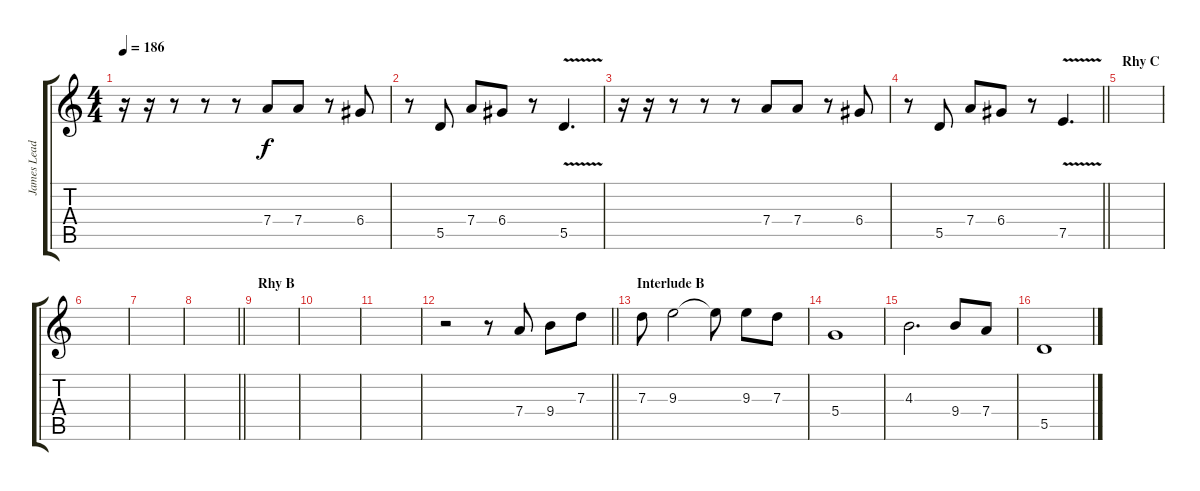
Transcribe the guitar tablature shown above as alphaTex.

\track ("James Lead" "James Lead") {instrument distortionguitar}
\staff {score tabs}
\tuning (E4 B3 G3 D3 A2 E2) {hide}
\ts (4 4)
\tempo 186
\clef g2
\ks c
r.16{dy f volume 7} r.16 r.8 r.8 r.8 7.4.8 7.4.8 r.8 6.4.8 |
r.8 5.5.8 7.4.8 6.4.8 r.8 5.5{v}.4{d} |
r.16 r.16 r.8 r.8 r.8 7.4.8 7.4.8 r.8 6.4.8 |
\barLineRight lightlight
r.8 5.5.8 7.4.8 6.4.8 r.8 7.5{v}.4{d} |
\section ("" "Rhy C")
|
|
|
\barLineRight lightlight
|
\section ("" "Rhy B")
|
|
|
\barLineRight lightlight
r.2 r.8 7.4.8{volume 8} 9.4.8 7.3.8 |
\section ("" "Interlude B")
7.3.8 9.3.2 9.3{t}.8 9.3.8 7.3.8 |
5.4.1 |
4.3.2{d} 9.4.8 7.4.8 |
5.5.1
